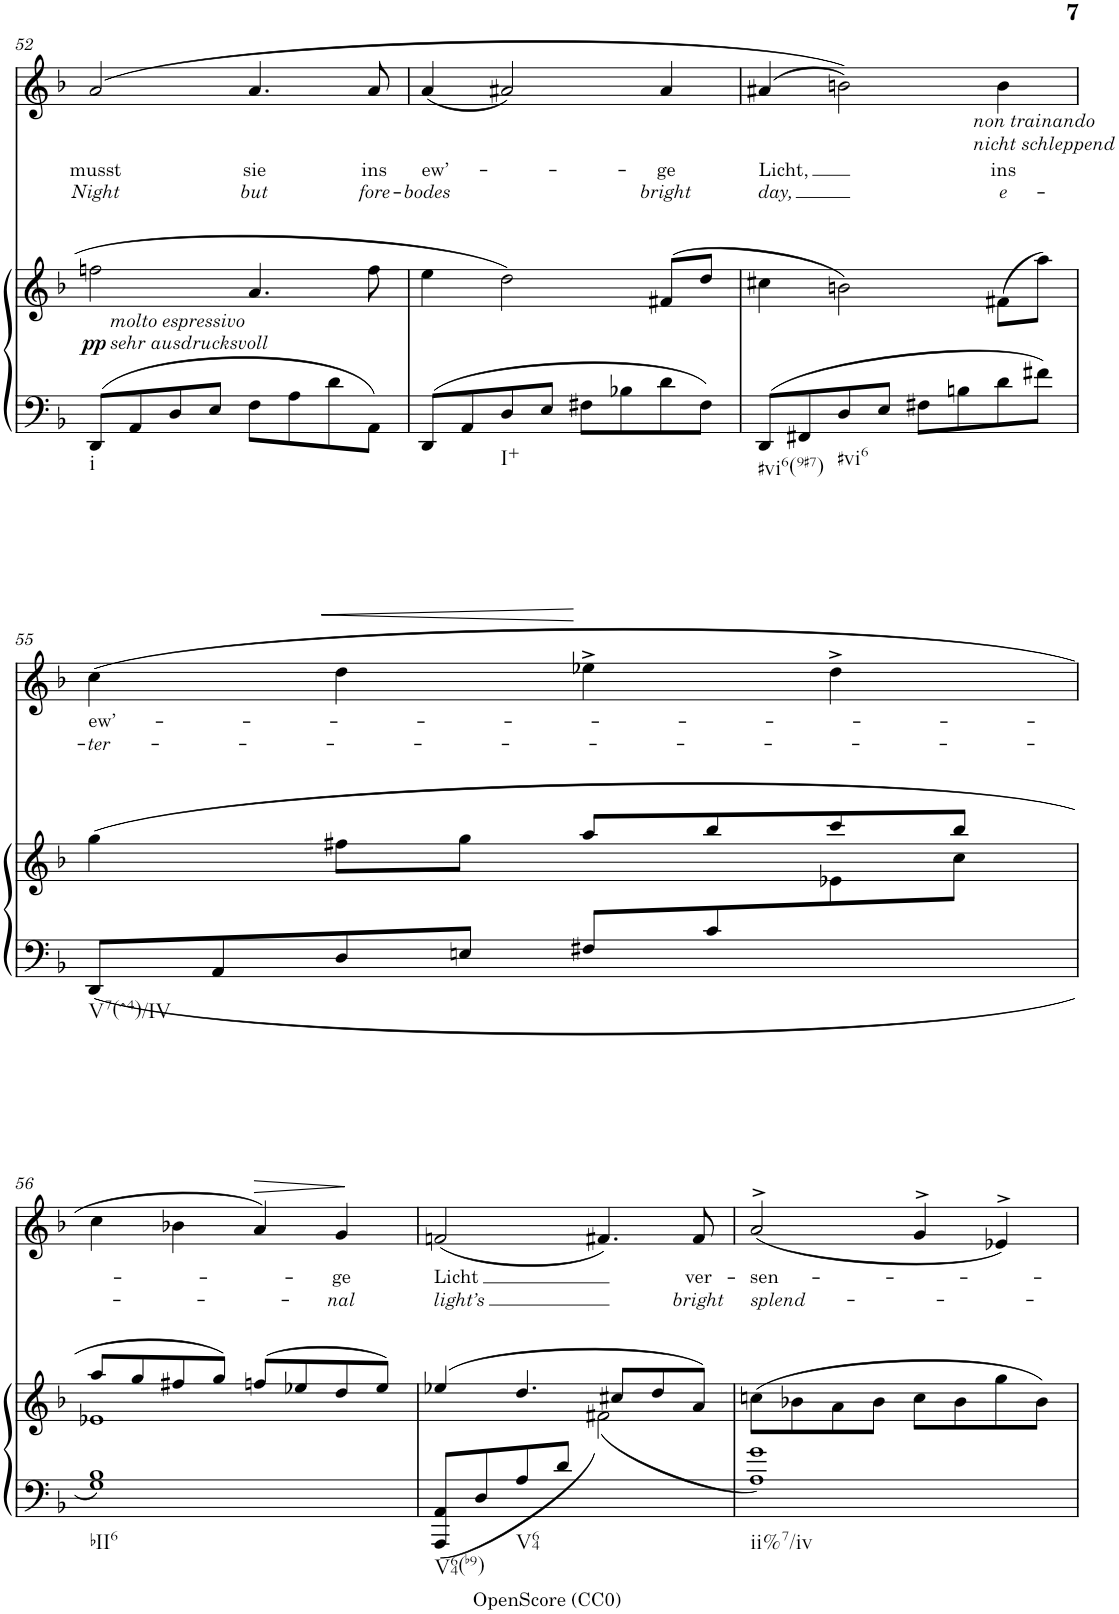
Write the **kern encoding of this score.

**kern	**kern	**dynam	**kern	**text	**text	**dynam
*part2	*part2	*part2	*part1	*part1	*part1	*part1
*staff3	*staff2	*staff2/3	*staff1	*staff1	*staff1	*staff1
*I"Piano	*	*	*I"Voice	*	*	*
*I'Pno	*	*	*	*	*	*
!!LO:PB:g=z
*clefF4	*clefG2	*	*clefG2	*	*	*
*k[b-]	*k[b-]	*	*k[b-]	*	*	*
*M4/4	*M4/4	*	*M4/4	*	*	*
=52	=52	=52	=52	=52	=52	=52
!	!LO:TX:b:i:t=molto espressivo	!	!	!	!	!
!	!LO:TX:b:t=sehr ausdrucksvoll	!	!	!	!	!
!LO:TX:b:t=i	!	!	!	!	!	!
!	!	!LO:DY:b	!	!LO:LY:b	!LO:LY:b	!
8DD/L	2ffn\	pp	(2a/	musst	Night	.
8AA/	.	.	.	.	.	.
8D/	.	.	.	.	.	.
8E/J	.	.	.	.	.	.
!	!	!	!	!LO:LY:b	!LO:LY:b	!
8F\L	4.a/	.	4.a/	sie	but	.
8A\	.	.	.	.	.	.
8d\	.	.	.	.	.	.
!	!	!	!	!LO:LY:b	!LO:LY:b	!
8AA\J	8ff\	.	8a/	ins	fore-	.
=53	=53	=53	=53	=53	=53	=53
!	!	!	!	!LO:LY:b	!LO:LY:b	!
8DD/L	4ee\	.	(4a/	ew’-	-bodes	.
8AA/	.	.	.	.	.	.
!LO:TX:b:t=I+	!	!	!	!	!	!
8D/	2dd\	.	2a#X/)	.	.	.
8E/J	.	.	.	.	.	.
8F#X\L	.	.	.	.	.	.
8B-X\	.	.	.	.	.	.
!	!	!	!	!LO:LY:b	!LO:LY:b	!
8d\	(>8f#X/L	.	4a#/	-ge	bright	.
8F#\J	8dd/J	.	.	.	.	.
=54	=54	=54	=54	=54	=54	=54
!LO:TX:b:t=#vi6(9#7)	!	!	!	!	!	!
!	!	!	!	!LO:LY:b	!LO:LY:b	!
8DD/L	4cc#X\	.	(4a#X/	Licht,	day,	.
8FF#X/	.	.	.	.	.	.
!LO:TX:b:t=#vi6	!	!	!	!	!	!
8D/	2bn\)	.	2bn\))	.	.	.
8E/J	.	.	.	.	.	.
8F#X\L	.	.	.	.	.	.
8Bn\	.	.	.	.	.	.
!	!	!	!LO:TX:b:i:t=non trainando	!	!	!
!	!	!	!LO:TX:b:t=nicht schleppend	!	!	!
!	!	!	!	!LO:LY:b	!LO:LY:b	!
8d\	(8f#X\L	.	4b\	ins	e-	.
8f#X\J	8aa\J)	.	.	.	.	.
!!LO:LB:g=z
=55	=55	=55	=55	=55	=55	=55
*	*^	*	*	*	*	*
!LO:TX:b:t=V7(^4)/IV	!	!	!	!	!	!	!
!	!	!	!	!	!LO:LY:b	!LO:LY:b	!
8DD/L	(4gg\	2.ryy	.	(4cc\	ew’-	-ter-	.
8AA/	.	.	.	.	.	.	.
!	!	!	!	!	!	!	!LO:HP:b
8D/	8ff#X\L	.	.	4dd\	.	.	<
8En/J	8gg\J	.	.	.	.	.	.
8F#X/L	8aa/L	.	.	4ee-X^\	.	.	[
8c/	8bb-/	.	.	.	.	.	.
4ryy	8ccc/	8e-X\	.	4dd^\	.	.	.
.	8bb-/J	8cc\J	.	.	.	.	.
!!LO:LB:g=z
=56	=56	=56	=56	=56	=56	=56	=56
!LO:TX:b:t=bII6	!	!	!	!	!	!	!
1G 1B-	8aa/L	1e-X	.	4cc\	.	.	.
.	8gg/	.	.	.	.	.	.
.	8ff#X/	.	.	4b-X\	.	.	.
.	8gg/J)	.	.	.	.	.	.
!	!	!	!	!	!	!	!LO:HP:b
.	(8ffn/L	.	.	4a/)	.	.	>
.	8ee-X/	.	.	.	.	.	.
!	!	!	!	!	!LO:LY:b	!LO:LY:b	!
.	8dd/	.	.	4g/	-ge	-nal	]
.	8ee-/J)	.	.	.	.	.	.
=57	=57	=57	=57	=57	=57	=57	=57
!LO:TX:b:t=V64(b9)	!	!	!	!	!	!	!
!	!	!	!	!	!LO:LY:b	!LO:LY:b	!
(<8AAA/ 8AA/L	(>4ee-X/	2ryy	.	(2fn/	Licht	light’s	.
8D/	.	.	.	.	.	.	.
!LO:TX:b:t=V64	!	!	!	!	!	!	!
8A/	4.dd/	.	.	.	.	.	.
8d/J	.	.	.	.	.	.	.
2ryy	.	(<2f#X\)	.	4.f#X/)	.	.	.
.	8cc#X/L	.	.	.	.	.	.
.	8dd/	.	.	.	.	.	.
!	!	!	!	!	!LO:LY:b	!LO:LY:b	!
.	8a/J)	.	.	8f#/	ver-	bright	.
*	*v	*v	*	*	*	*	*
=58	=58	=58	=58	=58	=58	=58
!LO:TX:b:t=ii%7/iv	!	!	!	!	!	!
!	!	!	!	!LO:LY:b	!LO:LY:b	!
1A 1g)	(8ccn\L	.	(2a^>/	-sen-	splend-	.
.	8b-X\	.	.	.	.	.
.	8a\	.	.	.	.	.
.	8b-\J	.	.	.	.	.
.	8cc\L	.	4g^>/	.	.	.
.	8b-\	.	.	.	.	.
.	8gg\	.	4e-X^>/)	.	.	.
.	8b-\J)	.	.	.	.	.
=	=	=	=	=	=	=
*-	*-	*-	*-	*-	*-	*-
